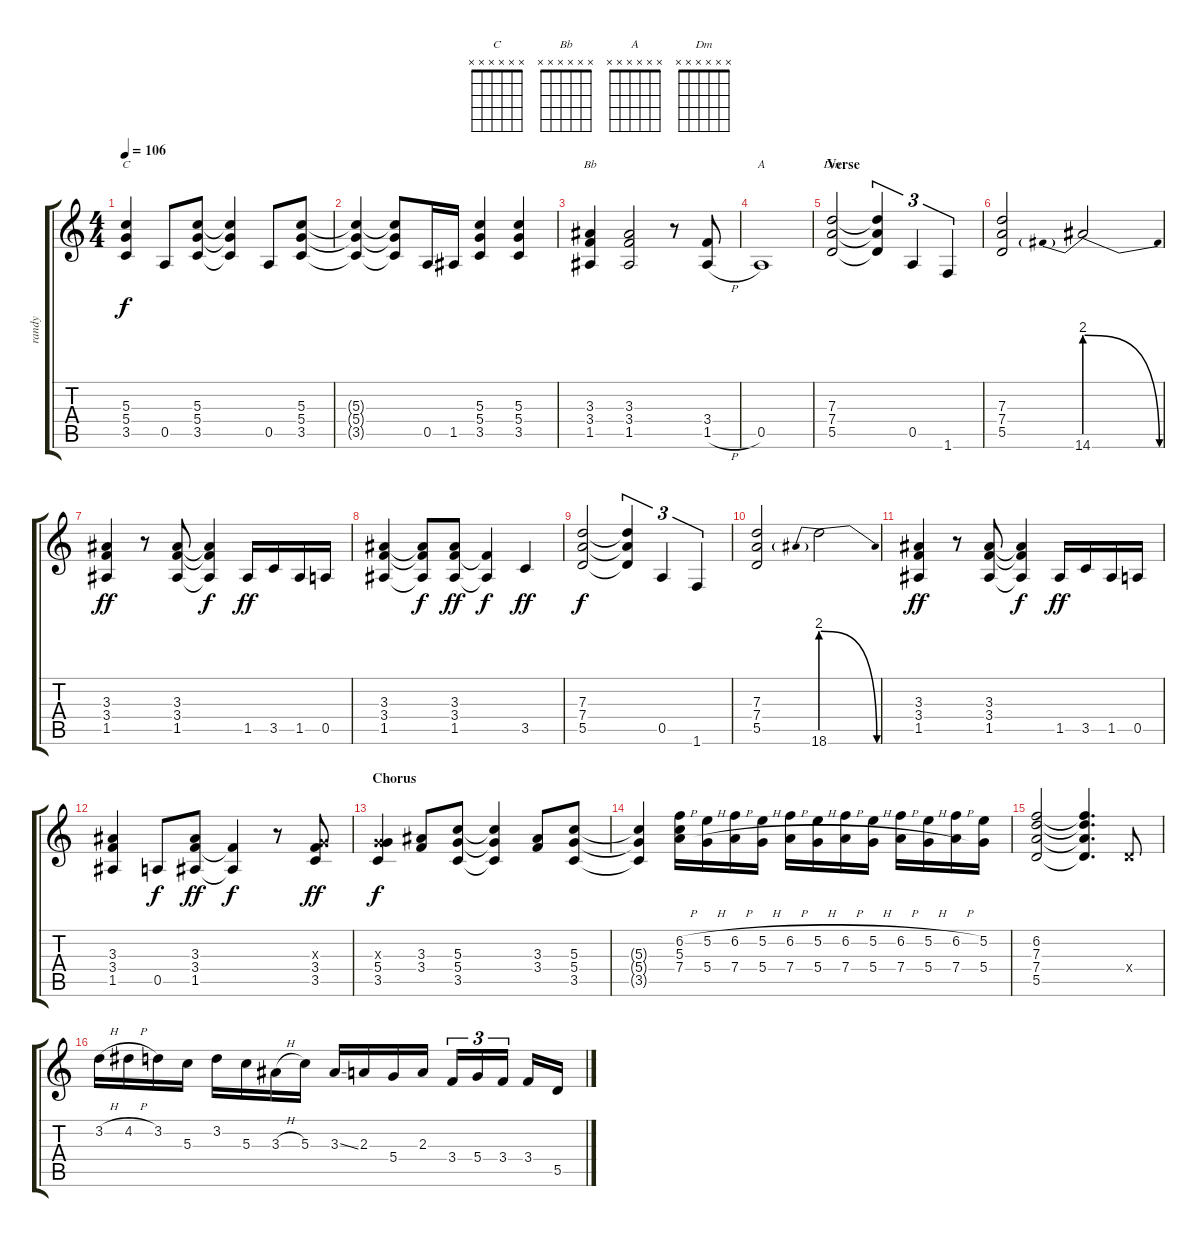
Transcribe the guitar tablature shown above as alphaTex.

\track ("randy" "randy") {instrument distortionguitar}
\staff {score tabs}
\tuning (E4 B3 G3 D3 A2 E2) {hide}
\chord ("C" x x x x x x)
\chord ("Bb" x x x x x x)
\chord ("A" x x x x x x)
\chord ("Dm" x x x x x x)
\ts (4 4)
\tempo 106
\clef g2
\ks c
(5.3 5.4 3.5).4{ch "C" dy f} 0.5.8 (5.3 5.4 3.5).8 (5.3{t} 5.4{t} 3.5{t}).4 0.5.8 (5.3 5.4 3.5).8 |
(5.3{t} 5.4{t} 3.5{t}).4 (5.3{t} 5.4{t} 3.5{t}).8 0.5.16 1.5.16 (5.3 5.4 3.5).4 (5.3 5.4 3.5).4 |
(3.3 3.4 1.5).4{ch "Bb"} (3.3 3.4 1.5).2 r.8 (3.4 1.5{h}).8 |
0.5.1{ch "A"} |
\section ("" "Verse")
(7.3 7.4 5.5).2{ch "Dm"} (7.3{t} 7.4{t} 5.5{t}).4{tu (3 2)} 0.5.4{tu (3 2)} 1.6.4{tu (3 2)} |
(7.3 7.4 5.5).2 14.6{be (prebendrelease 0 8 60 0)}.2 |
(3.3 3.4 1.5).4{dy ff} r.8 (3.3 3.4 1.5).8 (3.3{t} 3.4{t} 1.5{t}).4{dy f} 1.5.16{dy ff} 3.5.16 1.5.16 0.5.16 |
(3.3 3.4 1.5).4 (3.3{t} 3.4{t} 1.5{t}).8{dy f} (3.3 3.4 1.5).8{dy ff} (3.4{t} 1.5{t}).4{dy f} 3.5.4{dy ff} |
(7.3 7.4 5.5).2{dy f} (7.3{t} 7.4{t} 5.5{t}).4{tu (3 2)} 0.5.4{tu (3 2)} 1.6.4{tu (3 2)} |
(7.3 7.4 5.5).2 18.6{be (prebendrelease 0 8 60 0)}.2 |
(3.3 3.4 1.5).4{dy ff} r.8 (3.3 3.4 1.5).8 (3.3{t} 3.4{t} 1.5{t}).4{dy f} 1.5.16{dy ff} 3.5.16 1.5.16 0.5.16 |
(3.3 3.4 1.5).4 0.5.8{dy f} (3.3 3.4 1.5).8{dy ff} (3.4{t} 1.5{t}).4{dy f} r.8 (0.3{x} 3.4 3.5).8{dy ff} |
\section ("" "Chorus")
(0.3{x} 5.4 3.5).4{dy f} (3.3 3.4).8 (5.3 5.4 3.5).8 (5.3{t} 5.4{t} 3.5{t}).4 (3.3 3.4).8 (5.3 5.4 3.5).8 |
(5.3{t} 5.4{t} 3.5{t}).4 (6.2{h} 5.3 7.4{h}).16 (5.2{h} 5.4{h}).16 (6.2{h} 7.4{h}).16 (5.2{h} 5.4{h}).16 (6.2{h} 7.4{h}).16 (5.2{h} 5.4{h}).16 (6.2{h} 7.4{h}).16 (5.2{h} 5.4{h}).16 (6.2{h} 7.4{h}).16 (5.2{h} 5.4{h}).16 (6.2{h} 7.4{h}).16 (5.2 5.4).16 |
(6.2 7.3 7.4 5.5).2 (6.2{t} 7.3{t} 7.4{t} 5.5{t}).4{d} 0.4{x}.8 |
3.2{h}.16 4.2{h}.16 3.2.16 5.3.16 3.2.16 5.3.16 3.3{h}.16 5.3.16 3.3{ss}.16 2.3.16 5.4.16 2.3.16 3.4.16{tu (3 2)} 5.4.16{tu (3 2)} 3.4.16{tu (3 2) beam splitsecondary} 3.4.16 5.5.16
